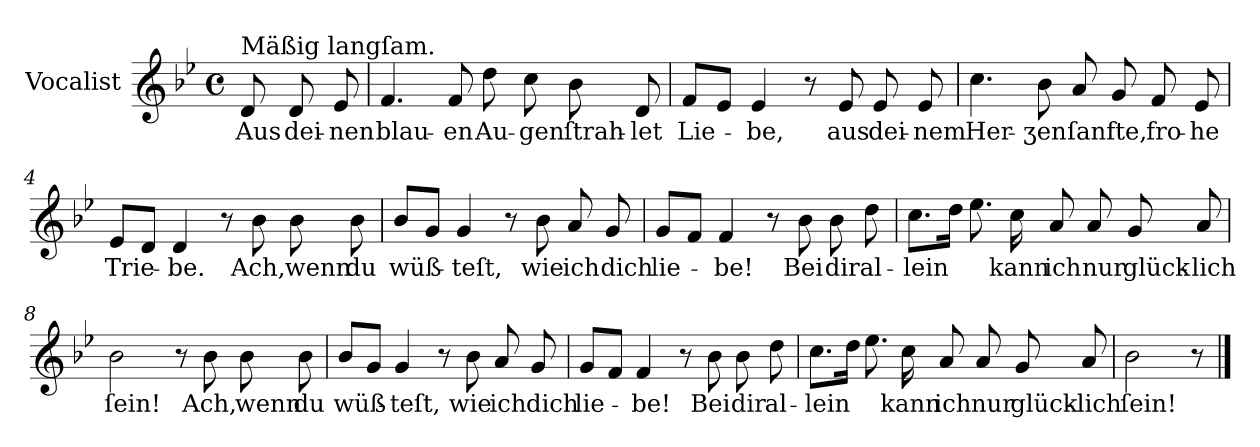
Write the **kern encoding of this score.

**kern	**text
*part1	*part1
*staff1	*staff1
*I"Vocalist	*
*clefG2	*
*k[b-e-]	*
*B-:	*
*M4/4	*
*met(c)	*
=	=
!LO:TX:a:t=Mäßig langſam.	!
8d	Aus
8d	dei-
8e-	-nen
=1	=1
4.f	blau-
8f	-en
8dd	Au-
8cc	-gen
8b-	ſtrah-
8d	-let
=2	=2
8fL	Lie-
8e-J	.
4e-	-be,
8r	.
8e-	aus
8e-	dei-
8e-	-nem
=3	=3
4.cc	Her-
8b-	-ʒen
8a	ſanfte,
8g	.
8f	fro-
8e-	-he
=4	=4
8e-L	Trie-
8dJ	.
4d	-be.
8r	.
8b-	Ach,
8b-	wenn
8b-	du
=5	=5
8b-L	wüß-
8gJ	.
4g	-teſt,
8r	.
8b-	wie
8a	ich
8g	dich
=6	=6
8gL	lie-
8fJ	.
4f	-be!
8r	.
8b-	Bei
8b-	dir
8dd	al-
=7	=7
8.ccL	-lein
16ddJk	.
8.ee-	.
16cc	kann
8a	ich
8a	nur
8g	glück-
8a	-lich
=8	=8
2b-	ſein!
8r	.
8b-	Ach,
8b-	wenn
8b-	du
=9	=9
8b-L	wüß-
8gJ	.
4g	-teſt,
8r	.
8b-	wie
8a	ich
8g	dich
=10	=10
8gL	lie-
8fJ	.
4f	-be!
8r	.
8b-	Bei
8b-	dir
8dd	al-
=11	=11
8.ccL	-lein
16ddJk	.
8.ee-	.
16cc	kann
8a	ich
8a	nur
8g	glück-
8a	-lich
=12	=12
2b-	ſein!
8r	.
==	==
*-	*-
